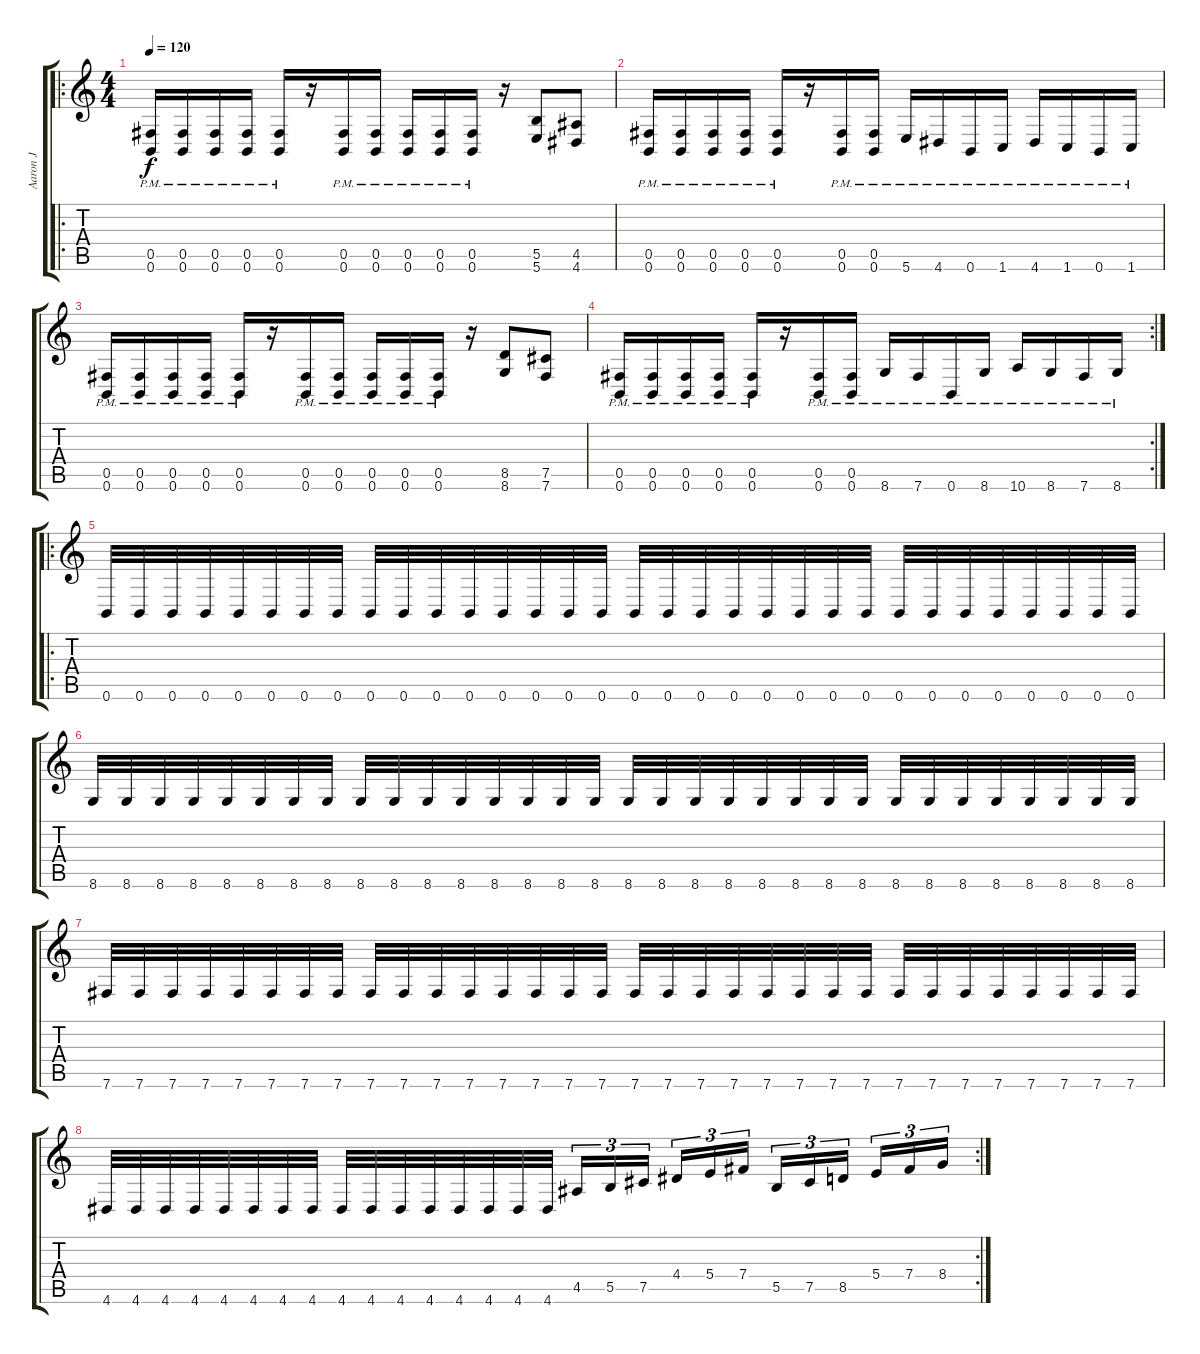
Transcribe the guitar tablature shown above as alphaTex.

\track ("Aaron J" "Aaron J") {instrument distortionguitar}
\staff {score tabs}
\tuning (Db4 Ab3 E3 B2 Gb2 B1) {hide}
\ro
\ts (4 4)
\tempo 120
\clef g2
\ks c
(0.5{pm} 0.6{pm}).16{dy f} (0.5{pm} 0.6{pm}).16 (0.5{pm} 0.6{pm}).16 (0.5{pm} 0.6{pm}).16 (0.5{pm} 0.6{pm}).16 r.16 (0.5{pm} 0.6{pm}).16 (0.5{pm} 0.6{pm}).16 (0.5{pm} 0.6{pm}).16 (0.5{pm} 0.6{pm}).16 (0.5{pm} 0.6{pm}).16 r.16 (5.5 5.6).8 (4.5 4.6).8 |
(0.5{pm} 0.6{pm}).16 (0.5{pm} 0.6{pm}).16 (0.5{pm} 0.6{pm}).16 (0.5{pm} 0.6{pm}).16 (0.5{pm} 0.6{pm}).16 r.16 (0.5{pm} 0.6{pm}).16 (0.5{pm} 0.6{pm}).16 5.6{pm}.16 4.6{pm}.16 0.6{pm}.16 1.6{pm}.16 4.6{pm}.16 1.6{pm}.16 0.6{pm}.16 1.6{pm}.16 |
(0.5{pm} 0.6{pm}).16 (0.5{pm} 0.6{pm}).16 (0.5{pm} 0.6{pm}).16 (0.5{pm} 0.6{pm}).16 (0.5{pm} 0.6{pm}).16 r.16 (0.5{pm} 0.6{pm}).16 (0.5{pm} 0.6{pm}).16 (0.5{pm} 0.6{pm}).16 (0.5{pm} 0.6{pm}).16 (0.5{pm} 0.6{pm}).16 r.16 (8.5 8.6).8 (7.5 7.6).8 |
\rc 2
(0.5{pm} 0.6{pm}).16 (0.5{pm} 0.6{pm}).16 (0.5{pm} 0.6{pm}).16 (0.5{pm} 0.6{pm}).16 (0.5{pm} 0.6{pm}).16 r.16 (0.5{pm} 0.6{pm}).16 (0.5{pm} 0.6{pm}).16 8.6{pm}.16 7.6{pm}.16 0.6{pm}.16 8.6{pm}.16 10.6{pm}.16 8.6{pm}.16 7.6{pm}.16 8.6{pm}.16 |
\ro
0.6.32 0.6.32 0.6.32 0.6.32 0.6.32 0.6.32 0.6.32 0.6.32 0.6.32 0.6.32 0.6.32 0.6.32 0.6.32 0.6.32 0.6.32 0.6.32 0.6.32 0.6.32 0.6.32 0.6.32 0.6.32 0.6.32 0.6.32 0.6.32 0.6.32 0.6.32 0.6.32 0.6.32 0.6.32 0.6.32 0.6.32 0.6.32 |
8.6.32 8.6.32 8.6.32 8.6.32 8.6.32 8.6.32 8.6.32 8.6.32 8.6.32 8.6.32 8.6.32 8.6.32 8.6.32 8.6.32 8.6.32 8.6.32 8.6.32 8.6.32 8.6.32 8.6.32 8.6.32 8.6.32 8.6.32 8.6.32 8.6.32 8.6.32 8.6.32 8.6.32 8.6.32 8.6.32 8.6.32 8.6.32 |
7.6.32 7.6.32 7.6.32 7.6.32 7.6.32 7.6.32 7.6.32 7.6.32 7.6.32 7.6.32 7.6.32 7.6.32 7.6.32 7.6.32 7.6.32 7.6.32 7.6.32 7.6.32 7.6.32 7.6.32 7.6.32 7.6.32 7.6.32 7.6.32 7.6.32 7.6.32 7.6.32 7.6.32 7.6.32 7.6.32 7.6.32 7.6.32 |
\rc 2
4.6.32 4.6.32 4.6.32 4.6.32 4.6.32 4.6.32 4.6.32 4.6.32 4.6.32 4.6.32 4.6.32 4.6.32 4.6.32 4.6.32 4.6.32 4.6.32 4.5.16{tu (3 2)} 5.5.16{tu (3 2)} 7.5.16{tu (3 2)} 4.4.16{tu (3 2)} 5.4.16{tu (3 2)} 7.4.16{tu (3 2)} 5.5.16{tu (3 2)} 7.5.16{tu (3 2)} 8.5.16{tu (3 2)} 5.4.16{tu (3 2)} 7.4.16{tu (3 2)} 8.4.16{tu (3 2)}
